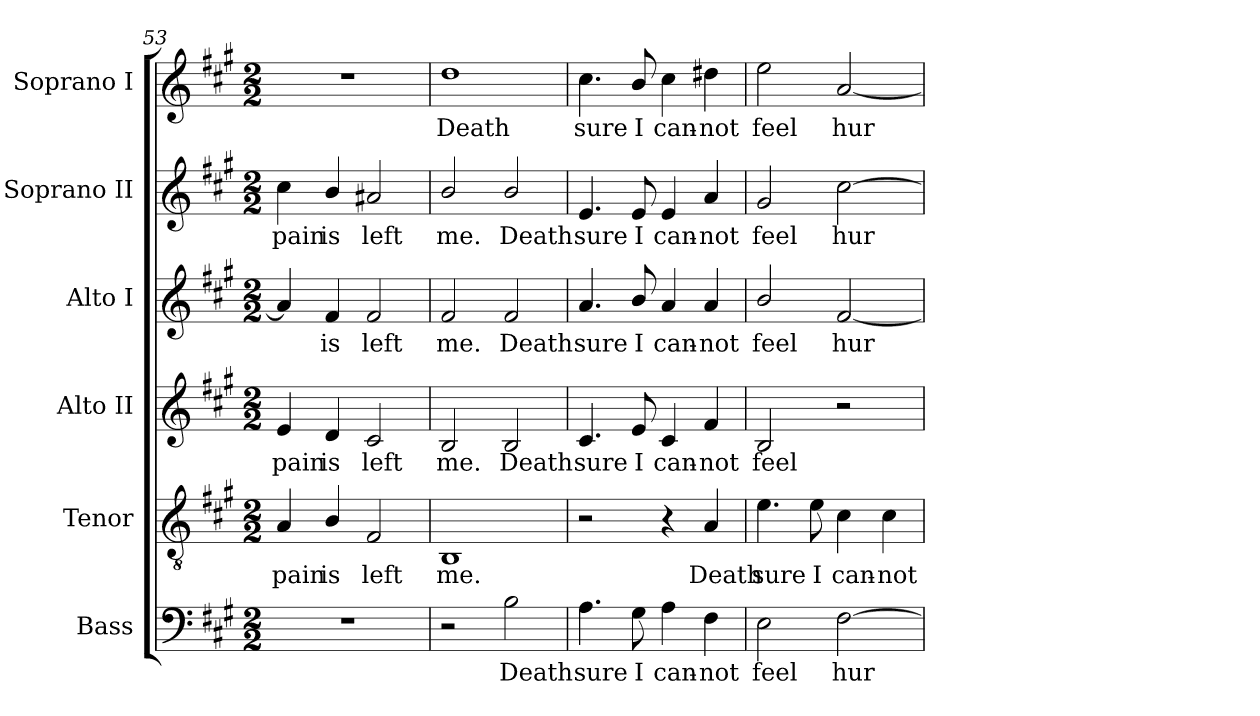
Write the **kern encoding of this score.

**kern	**text	**kern	**text	**kern	**text	**kern	**text	**kern	**text	**kern	**text
*part6	*part6	*part5	*part5	*part4	*part4	*part3	*part3	*part2	*part2	*part1	*part1
*staff6	*staff6	*staff5	*staff5	*staff4	*staff4	*staff3	*staff3	*staff2	*staff2	*staff1	*staff1
*I"Bass	*	*I"Tenor	*	*I"Alto II	*	*I"Alto I	*	*I"Soprano II	*	*I"Soprano I	*
*I'B	*	*I'T.	*	*I'A.	*	*I'A I	*	*I'S II	*	*I'S I	*
*clefF4	*	*clefGv2	*	*clefG2	*	*clefG2	*	*clefG2	*	*clefG2	*
*	*	*ITrd7c12	*	*	*	*	*	*	*	*	*
*k[f#c#g#]	*	*k[f#c#g#]	*	*k[f#c#g#]	*	*k[f#c#g#]	*	*k[f#c#g#]	*	*k[f#c#g#]	*
*A:	*	*A:	*	*A:	*	*A:	*	*A:	*	*A:	*
*M2/2	*	*M2/2	*	*M2/2	*	*M2/2	*	*M2/2	*	*M2/2	*
=53	=53	=53	=53	=53	=53	=53	=53	=53	=53	=53	=53
!	!	!	!LO:LY:b:color=#000000	!	!	!	!	!	!	!	!
!	!	!	!	!	!LO:LY:b:color=#000000	!	!	!	!	!	!
!	!	!	!	!	!	!	!	!	!LO:LY:b:color=#000000	!	!
1r	.	4AAi/	pain	4ei/	pain	4ai/]	.	4cc#i\	pain	1r	.
!	!	!	!LO:LY:b:color=#000000	!	!	!	!	!	!	!	!
!	!	!	!	!	!LO:LY:b:color=#000000	!	!	!	!	!	!
!	!	!	!	!	!	!	!LO:LY:b:color=#000000	!	!	!	!
!	!	!	!	!	!	!	!	!	!LO:LY:b:color=#000000	!	!
.	.	4BBi/	is	4di/	is	4f#i/	is	4bi/	is	.	.
!	!	!	!LO:LY:b:color=#000000	!	!	!	!	!	!	!	!
!	!	!	!	!	!LO:LY:b:color=#000000	!	!	!	!	!	!
!	!	!	!	!	!	!	!LO:LY:b:color=#000000	!	!	!	!
!	!	!	!	!	!	!	!	!	!LO:LY:b:color=#000000	!	!
.	.	2FF#i/	left	2c#i/	left	2f#i/	left	2a#Xi/	left	.	.
=54	=54	=54	=54	=54	=54	=54	=54	=54	=54	=54	=54
!	!	!	!LO:LY:b:color=#000000	!	!	!	!	!	!	!	!
!	!	!	!	!	!LO:LY:b:color=#000000	!	!	!	!	!	!
!	!	!	!	!	!	!	!LO:LY:b:color=#000000	!	!	!	!
!	!	!	!	!	!	!	!	!	!LO:LY:b:color=#000000	!	!
!	!	!	!	!	!	!	!	!	!	!	!LO:LY:b:color=#000000
2r	.	1BBBi	me.	2Bi/	me.	2f#i/	me.	2bi/	me.	1ddi	Death
!	!LO:LY:b:color=#000000	!	!	!	!	!	!	!	!	!	!
!	!	!	!	!	!LO:LY:b:color=#000000	!	!	!	!	!	!
!	!	!	!	!	!	!	!LO:LY:b:color=#000000	!	!	!	!
!	!	!	!	!	!	!	!	!	!LO:LY:b:color=#000000	!	!
2Bi\	Death	.	.	2Bi/	Death	2f#i/	Death	2bi/	Death	.	.
=55	=55	=55	=55	=55	=55	=55	=55	=55	=55	=55	=55
!	!LO:LY:b:color=#000000	!	!	!	!	!	!	!	!	!	!
!	!	!	!	!	!LO:LY:b:color=#000000	!	!	!	!	!	!
!	!	!	!	!	!	!	!LO:LY:b:color=#000000	!	!	!	!
!	!	!	!	!	!	!	!	!	!LO:LY:b:color=#000000	!	!
!	!	!	!	!	!	!	!	!	!	!	!LO:LY:b:color=#000000
4.Ai\	sure	2r	.	4.c#i/	sure	4.ai/	sure	4.ei/	sure	4.cc#i\	sure
!	!LO:LY:b:color=#000000	!	!	!	!	!	!	!	!	!	!
!	!	!	!	!	!LO:LY:b:color=#000000	!	!	!	!	!	!
!	!	!	!	!	!	!	!LO:LY:b:color=#000000	!	!	!	!
!	!	!	!	!	!	!	!	!	!LO:LY:b:color=#000000	!	!
!	!	!	!	!	!	!	!	!	!	!	!LO:LY:b:color=#000000
8G#i\	I	.	.	8ei/	I	8bi/	I	8ei/	I	8bi/	I
!	!LO:LY:b:color=#000000	!	!	!	!	!	!	!	!	!	!
!	!	!	!	!	!LO:LY:b:color=#000000	!	!	!	!	!	!
!	!	!	!	!	!	!	!LO:LY:b:color=#000000	!	!	!	!
!	!	!	!	!	!	!	!	!	!LO:LY:b:color=#000000	!	!
!	!	!	!	!	!	!	!	!	!	!	!LO:LY:b:color=#000000
4Ai\	can-	4r	.	4c#i/	can-	4ai/	can-	4ei/	can-	4cc#i\	can-
!	!LO:LY:b:color=#000000	!	!	!	!	!	!	!	!	!	!
!	!	!	!LO:LY:b:color=#000000	!	!	!	!	!	!	!	!
!	!	!	!	!	!LO:LY:b:color=#000000	!	!	!	!	!	!
!	!	!	!	!	!	!	!LO:LY:b:color=#000000	!	!	!	!
!	!	!	!	!	!	!	!	!	!LO:LY:b:color=#000000	!	!
!	!	!	!	!	!	!	!	!	!	!	!LO:LY:b:color=#000000
4F#i\	-not	4AAi/	Death	4f#i/	-not	4ai/	-not	4ai/	-not	4dd#Xi\	-not
=56	=56	=56	=56	=56	=56	=56	=56	=56	=56	=56	=56
!	!LO:LY:b:color=#000000	!	!	!	!	!	!	!	!	!	!
!	!	!	!LO:LY:b:color=#000000	!	!	!	!	!	!	!	!
!	!	!	!	!	!LO:LY:b:color=#000000	!	!	!	!	!	!
!	!	!	!	!	!	!	!LO:LY:b:color=#000000	!	!	!	!
!	!	!	!	!	!	!	!	!	!LO:LY:b:color=#000000	!	!
!	!	!	!	!	!	!	!	!	!	!	!LO:LY:b:color=#000000
2Ei\	feel	4.Ei\	sure	2Bi/	feel	2bi/	feel	2g#i/	feel	2eei\	feel
!	!	!	!LO:LY:b:color=#000000	!	!	!	!	!	!	!	!
.	.	8Ei\	I	.	.	.	.	.	.	.	.
!	!LO:LY:b:color=#000000	!	!	!	!	!	!	!	!	!	!
!	!	!	!LO:LY:b:color=#000000	!	!	!	!	!	!	!	!
!	!	!	!	!	!	!	!LO:LY:b:color=#000000	!	!	!	!
!	!	!	!	!	!	!	!	!	!LO:LY:b:color=#000000	!	!
!	!	!	!	!	!	!	!	!	!	!	!LO:LY:b:color=#000000
[2F#i\	hur-	4C#i\	can-	2r	.	[2f#i/	hur-	[2cc#i\	hur-	[2ai/	hur-
!	!	!	!LO:LY:b:color=#000000	!	!	!	!	!	!	!	!
.	.	4C#i\	-not	.	.	.	.	.	.	.	.
=	=	=	=	=	=	=	=	=	=	=	=
*-	*-	*-	*-	*-	*-	*-	*-	*-	*-	*-	*-
